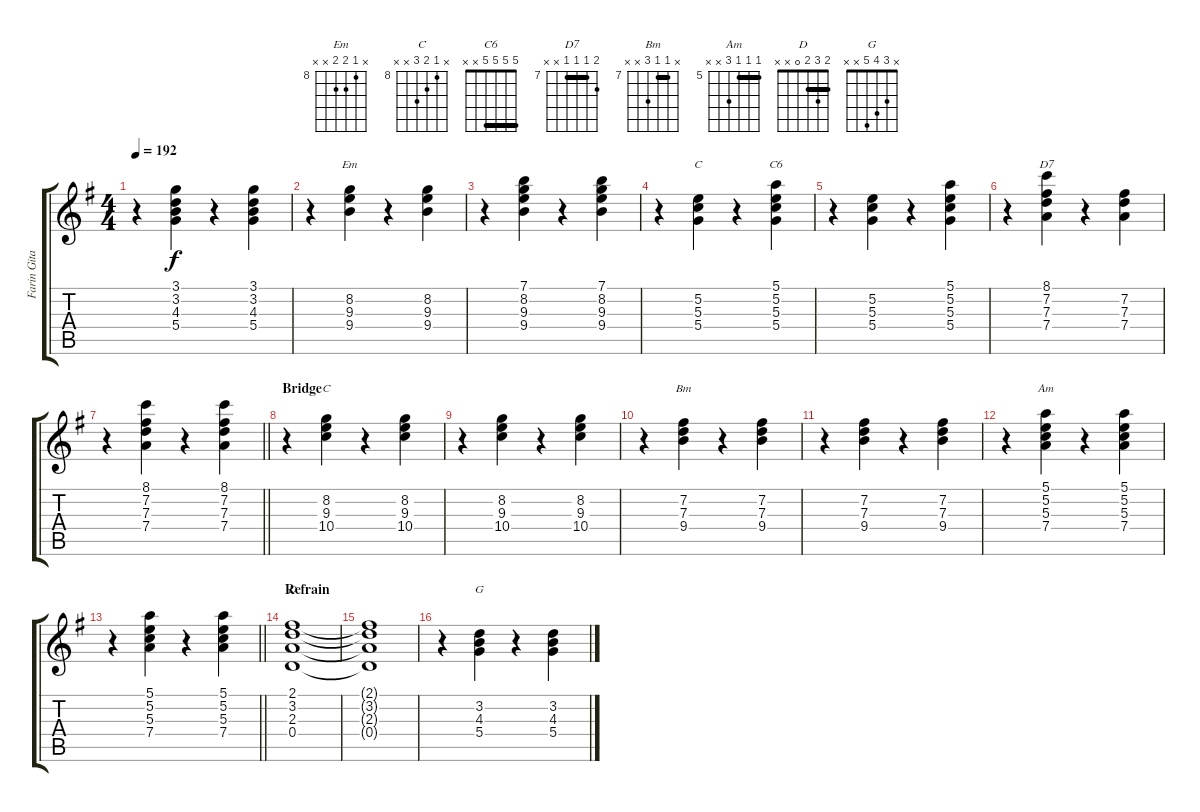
\track ("Farin Gitarre" "Farin Gita") {instrument electricguitarclean}
\staff {score tabs}
\tuning (E4 B3 G3 D3 A2 E2) {hide}
\chord ("Em" x 8 9 9 x x) {firstfret 8}
\chord ("C" x 5 5 5 x x) {barre 5}
\chord ("C6" 5 5 5 5 x x) {barre 5}
\chord ("D7" 8 7 7 7 x x) {firstfret 7 barre 7}
\chord ("C" x 8 9 10 x x) {firstfret 8}
\chord ("Bm" x 7 7 9 x x) {firstfret 7 barre 7}
\chord ("Am" 5 5 5 7 x x) {firstfret 5 barre 5}
\chord ("D" 2 3 2 0 x x) {barre 2}
\chord ("G" x 3 4 5 x x)
\ts (4 4)
\tempo 192
\clef g2
\ks g
r.4{dy f} (3.1 3.2 4.3 5.4).4 r.4 (3.1 3.2 4.3 5.4).4 |
r.4 (8.2 9.3 9.4).4{ch "Em"} r.4 (8.2 9.3 9.4).4 |
r.4 (7.1 8.2 9.3 9.4).4 r.4 (7.1 8.2 9.3 9.4).4 |
r.4 (5.2 5.3 5.4).4{ch "C"} r.4 (5.1 5.2 5.3 5.4).4{ch "C6"} |
r.4 (5.2 5.3 5.4).4 r.4 (5.1 5.2 5.3 5.4).4 |
r.4 (8.1 7.2 7.3 7.4).4{ch "D7"} r.4 (7.2 7.3 7.4).4 |
\barLineRight lightlight
r.4 (8.1 7.2 7.3 7.4).4 r.4 (8.1 7.2 7.3 7.4).4 |
\section ("" "Bridge")
r.4 (8.2 9.3 10.4).4{ch "C"} r.4 (8.2 9.3 10.4).4 |
r.4 (8.2 9.3 10.4).4 r.4 (8.2 9.3 10.4).4 |
r.4 (7.2 7.3 9.4).4{ch "Bm"} r.4 (7.2 7.3 9.4).4 |
r.4 (7.2 7.3 9.4).4 r.4 (7.2 7.3 9.4).4 |
r.4 (5.1 5.2 5.3 7.4).4{ch "Am"} r.4 (5.1 5.2 5.3 7.4).4 |
\barLineRight lightlight
r.4 (5.1 5.2 5.3 7.4).4 r.4 (5.1 5.2 5.3 7.4).4 |
\section ("" "Refrain")
(2.1 3.2 2.3 0.4).1{ch "D"} |
(2.1{t} 3.2{t} 2.3{t} 0.4{t}).1 |
r.4 (3.2 4.3 5.4).4{ch "G"} r.4 (3.2 4.3 5.4).4
